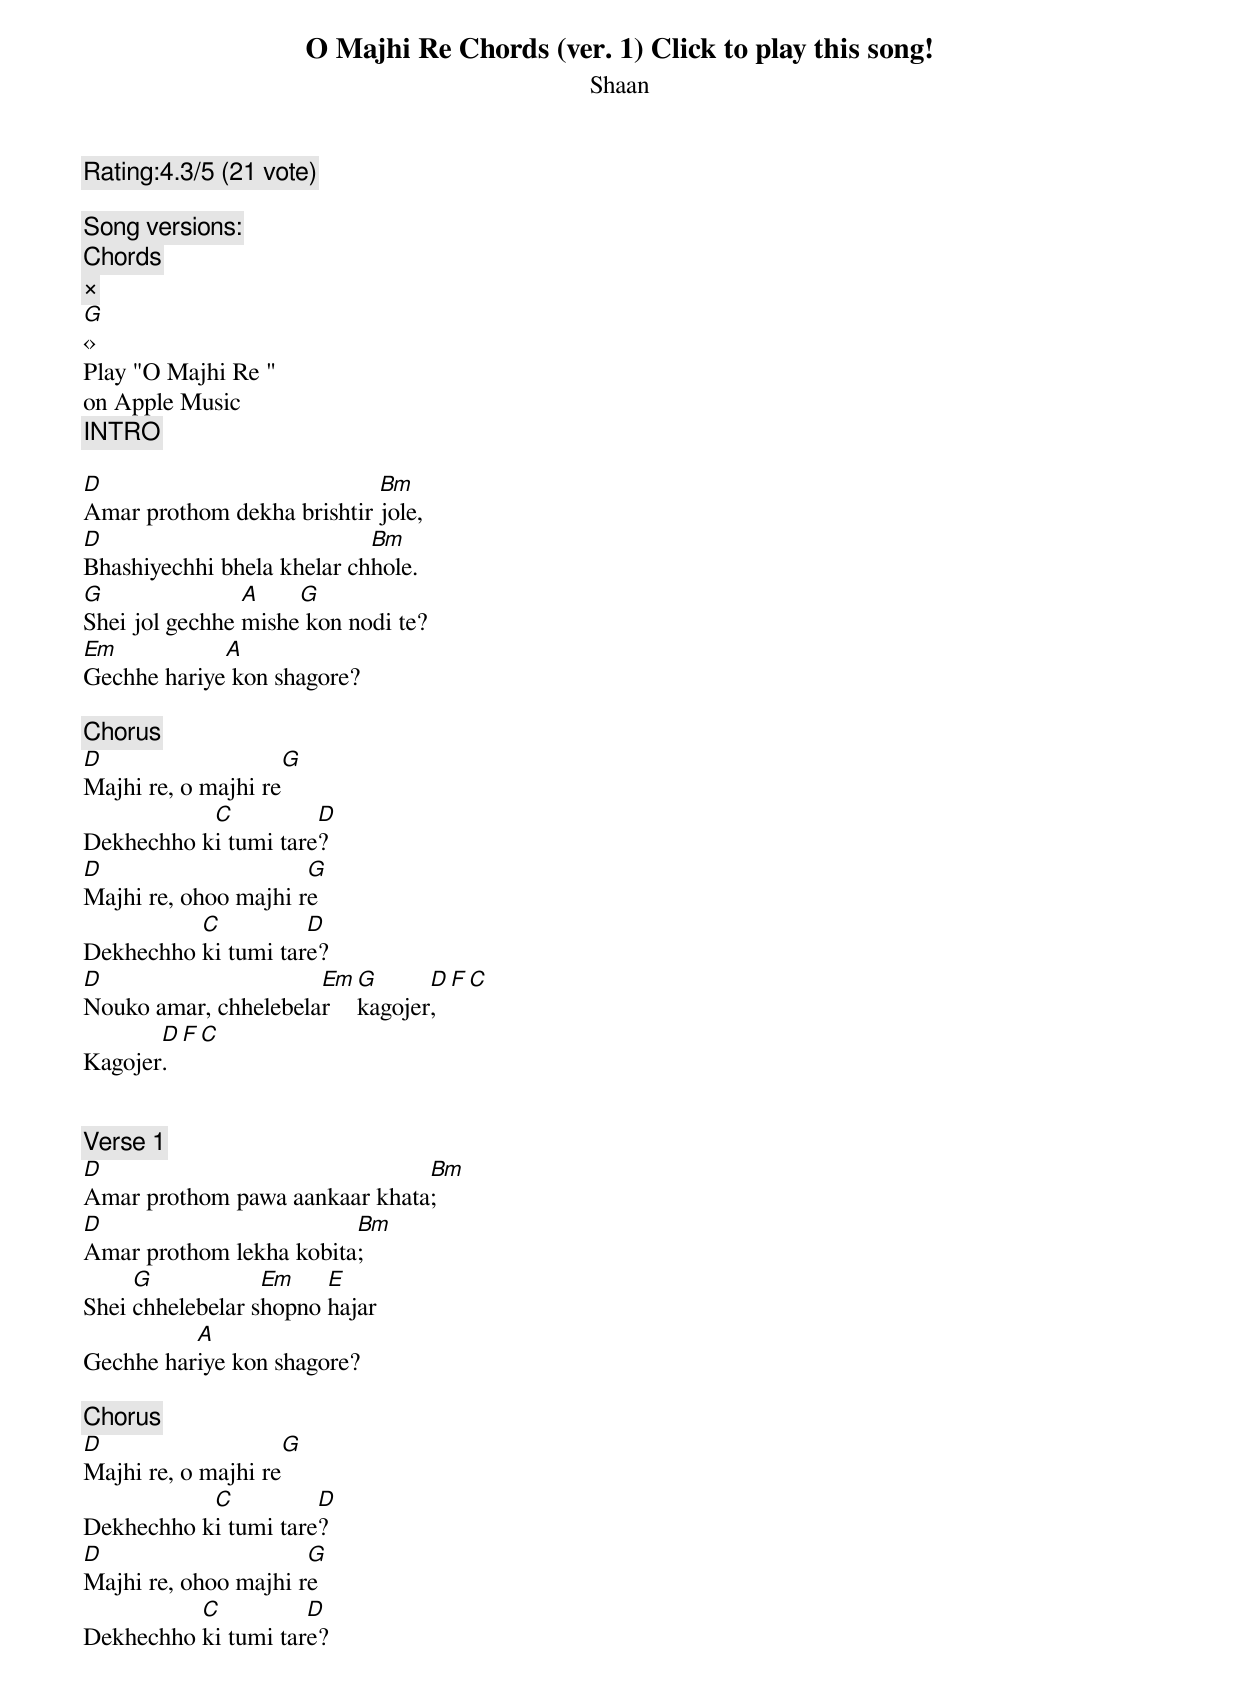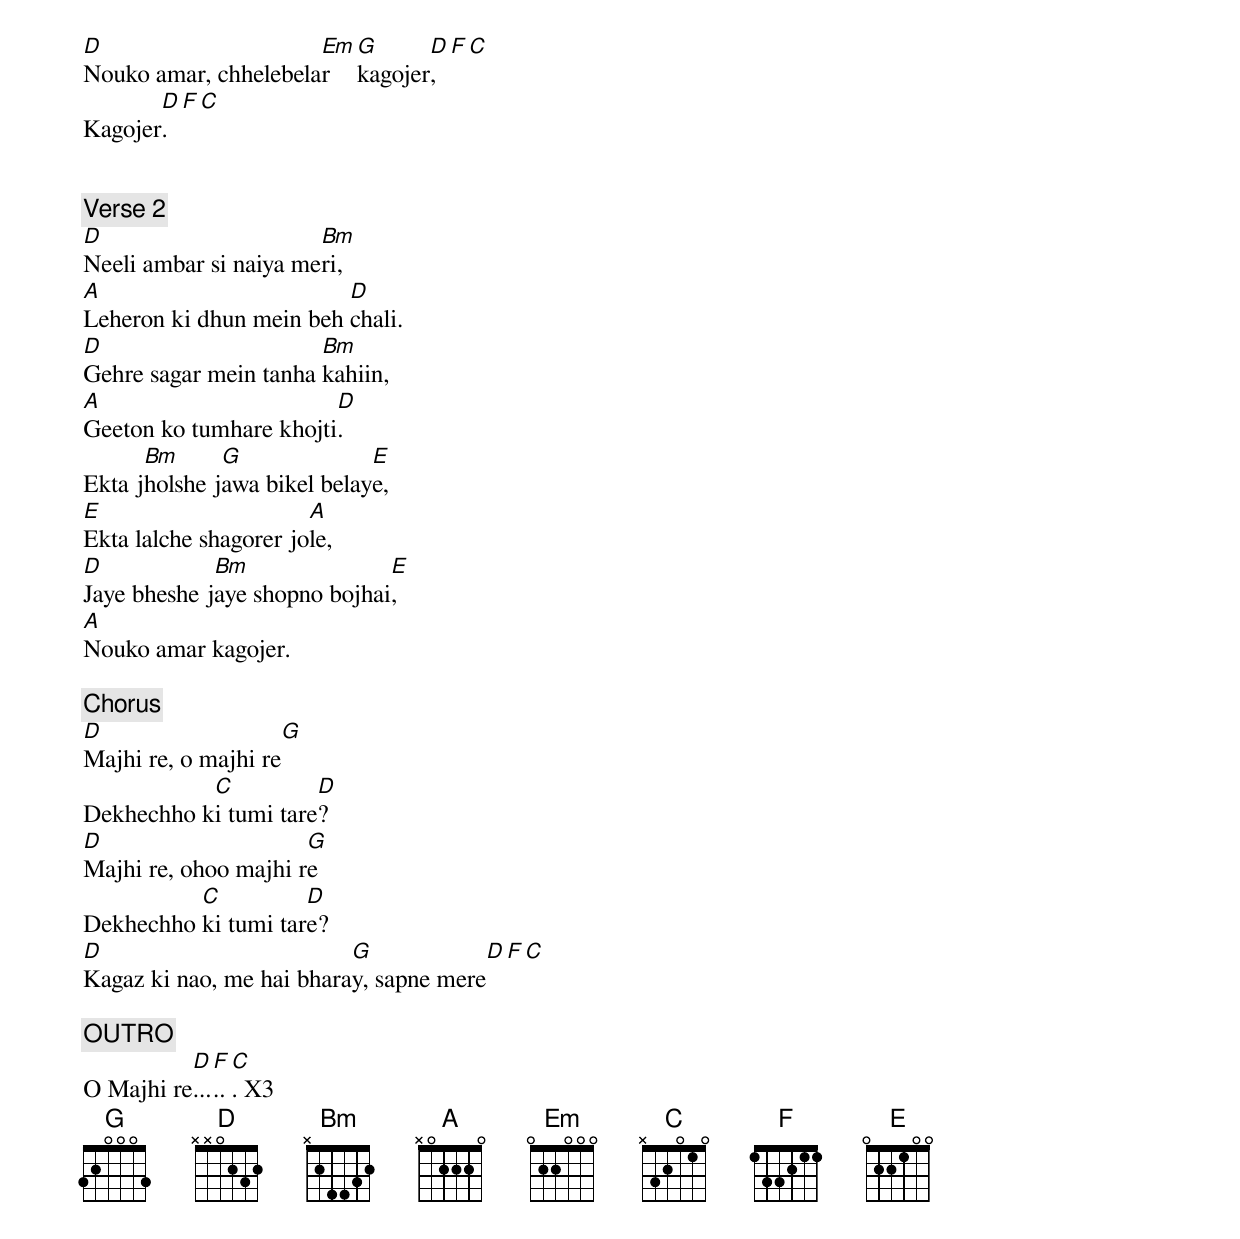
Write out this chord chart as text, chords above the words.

O Majhi Re Chords (ver. 1) Click to play this song!
Shaan
 Rating:4.3/5 (21 vote)

Song versions:
Chords
×
G
‹›
Play "O Majhi Re "
on Apple Music
                [INTRO]

D                           Bm
Amar prothom dekha brishtir jole,
D                           Bm
Bhashiyechhi bhela khelar chhole.
G               A    G
Shei jol gechhe mishe kon nodi te?
Em           A
Gechhe hariye kon shagore?

[Chorus]
D                   G
Majhi re, o majhi re
           C          D
Dekhechho ki tumi tare?
D                     G
Majhi re, ohoo majhi re
          C          D
Dekhechho ki tumi tare?
D                     Em G      D F C
Nouko amar, chhelebelar  kagojer,
       D F C
Kagojer.


[Verse 1]
D                              Bm
Amar prothom pawa aankaar khata;
D                        Bm
Amar prothom lekha kobita;
     G            Em    E
Shei chhelebelar shopno hajar
          A
Gechhe hariye kon shagore?

[Chorus]
D                   G
Majhi re, o majhi re
           C          D
Dekhechho ki tumi tare?
D                     G
Majhi re, ohoo majhi re
          C          D
Dekhechho ki tumi tare?
D                     Em G      D F C
Nouko amar, chhelebelar  kagojer,
       D F C
Kagojer.


[Verse 2]
D                      Bm
Neeli ambar si naiya meri,
A                        D
Leheron ki dhun mein beh chali.
D                      Bm
Gehre sagar mein tanha kahiin,
A                       D
Geeton ko tumhare khojti.
      Bm      G              E
Ekta jholshe jawa bikel belaye,
E                      A
Ekta lalche shagorer jole,
D            Bm               E
Jaye bheshe jaye shopno bojhai,
A
Nouko amar kagojer.

[Chorus]
D                   G
Majhi re, o majhi re
           C          D
Dekhechho ki tumi tare?
D                     G
Majhi re, ohoo majhi re
          C          D
Dekhechho ki tumi tare?
D                         G            D F C
Kagaz ki nao, me hai bharay, sapne mere

[OUTRO]
          D  F C
O Majhi re...... X3
